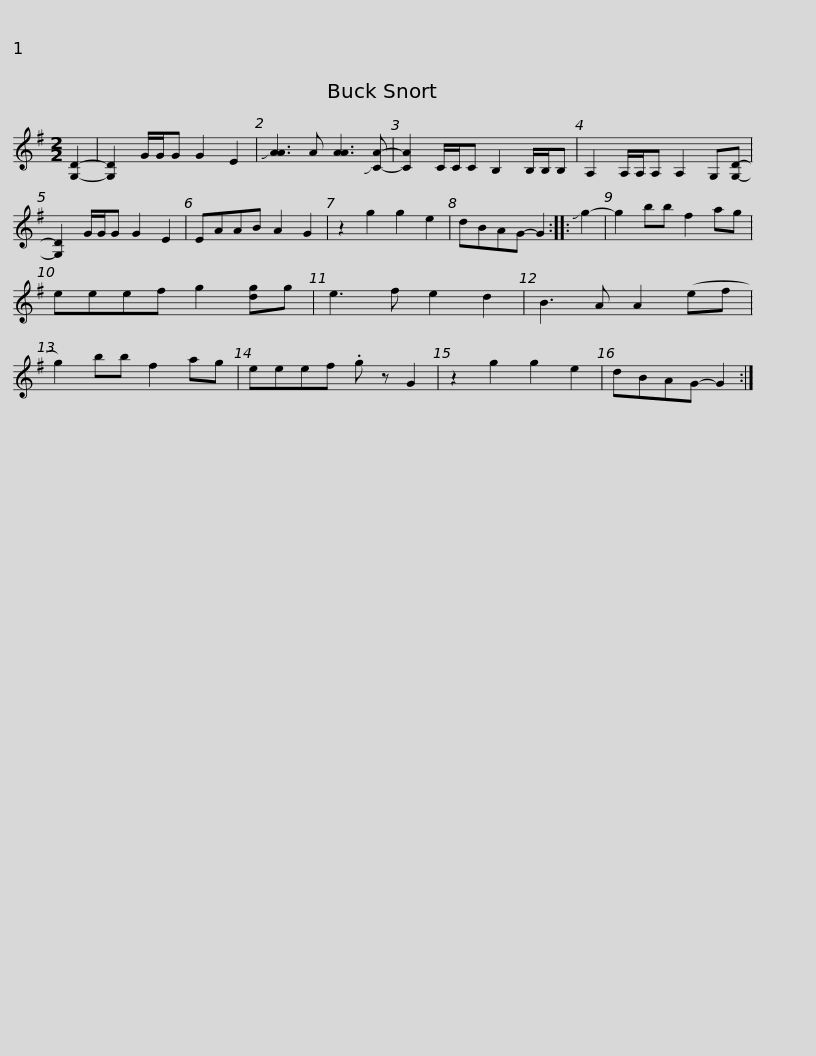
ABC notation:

X:1
L:1/8
M:2/2
I:linebreak $
K:G
V:1 treble
V:1
 [G,D]2- | [G,D]2 G/G/G G2 E2 | !slide![AA]3 A [AA]3 !slide![CA]- | [CA]2 C/C/C B,2 B,/B,/B, | A,2 A,/A,/A, A,2 G,[G,D]- | %5
 [G,D]2 G/G/G G2 E2 |$ EAAB A2 G2 | z2 g2 g2 e2 | dBAG- G2 :: !slide!g2- | %10
 g2 bb f2 ag | eeef g2 [dg]g | e3 f e2 d2 | B3 A A2 (ef |$ g2) bb f2 ag | %15
 eeef .g z G2 | z2 g2 g2 e2 | dBAG- G2 :| %18
